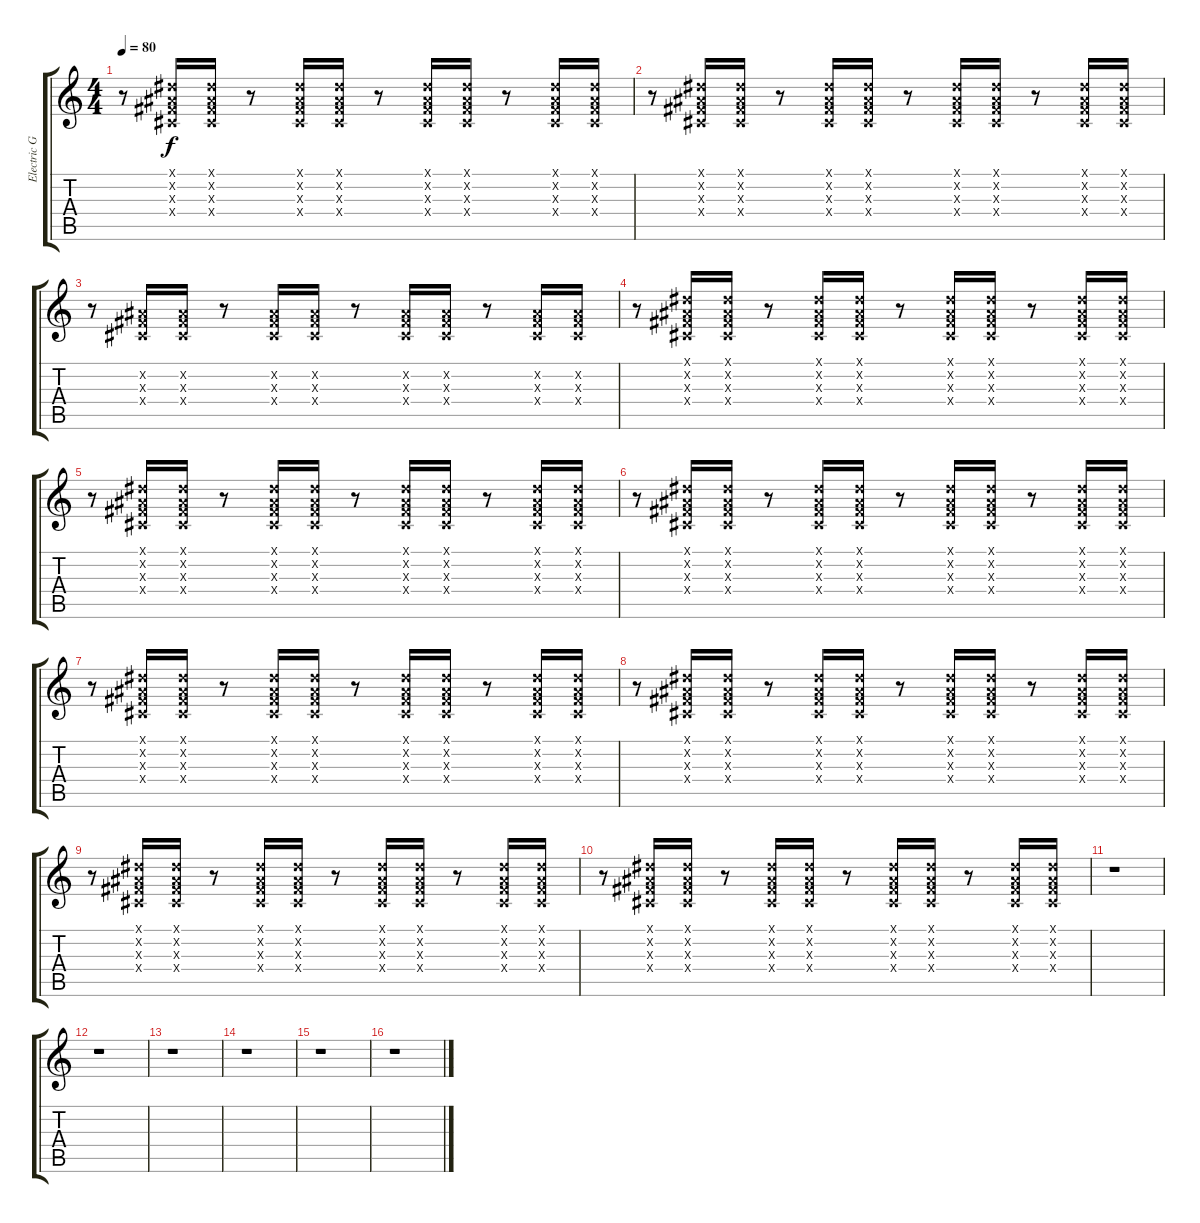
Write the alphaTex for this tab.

\track ("Electric Guitar" "Electric G") {instrument electricguitarclean}
\staff {score tabs}
\tuning (E4 B3 G3 D3 A2 E2) {hide}
\ts (4 4)
\tempo 80
\clef g2
\ks c
r.8{dy f} (-1.1{x} -1.2{x} -1.3{x} -1.4{x}).16 (-1.1{x} -1.2{x} -1.3{x} -1.4{x}).16 r.8 (-1.1{x} -1.2{x} -1.3{x} -1.4{x}).16 (-1.1{x} -1.2{x} -1.3{x} -1.4{x}).16 r.8 (-1.1{x} -1.2{x} -1.3{x} -1.4{x}).16 (-1.1{x} -1.2{x} -1.3{x} -1.4{x}).16 r.8 (-1.1{x} -1.2{x} -1.3{x} -1.4{x}).16 (-1.1{x} -1.2{x} -1.3{x} -1.4{x}).16 |
r.8 (-1.1{x} -1.2{x} -1.3{x} -1.4{x}).16 (-1.1{x} -1.2{x} -1.3{x} -1.4{x}).16 r.8 (-1.1{x} -1.2{x} -1.3{x} -1.4{x}).16 (-1.1{x} -1.2{x} -1.3{x} -1.4{x}).16 r.8 (-1.1{x} -1.2{x} -1.3{x} -1.4{x}).16 (-1.1{x} -1.2{x} -1.3{x} -1.4{x}).16 r.8 (-1.1{x} -1.2{x} -1.3{x} -1.4{x}).16 (-1.1{x} -1.2{x} -1.3{x} -1.4{x}).16 |
r.8 (-1.2{x} -1.3{x} -1.4{x}).16 (-1.2{x} -1.3{x} -1.4{x}).16 r.8 (-1.2{x} -1.3{x} -1.4{x}).16 (-1.2{x} -1.3{x} -1.4{x}).16 r.8 (-1.2{x} -1.3{x} -1.4{x}).16 (-1.2{x} -1.3{x} -1.4{x}).16 r.8 (-1.2{x} -1.3{x} -1.4{x}).16 (-1.2{x} -1.3{x} -1.4{x}).16 |
r.8 (-1.1{x} -1.2{x} -1.3{x} -1.4{x}).16 (-1.1{x} -1.2{x} -1.3{x} -1.4{x}).16 r.8 (-1.1{x} -1.2{x} -1.3{x} -1.4{x}).16 (-1.1{x} -1.2{x} -1.3{x} -1.4{x}).16 r.8 (-1.1{x} -1.2{x} -1.3{x} -1.4{x}).16 (-1.1{x} -1.2{x} -1.3{x} -1.4{x}).16 r.8 (-1.1{x} -1.2{x} -1.3{x} -1.4{x}).16 (-1.1{x} -1.2{x} -1.3{x} -1.4{x}).16 |
r.8 (-1.1{x} -1.2{x} -1.3{x} -1.4{x}).16 (-1.1{x} -1.2{x} -1.3{x} -1.4{x}).16 r.8 (-1.1{x} -1.2{x} -1.3{x} -1.4{x}).16 (-1.1{x} -1.2{x} -1.3{x} -1.4{x}).16 r.8 (-1.1{x} -1.2{x} -1.3{x} -1.4{x}).16 (-1.1{x} -1.2{x} -1.3{x} -1.4{x}).16 r.8 (-1.1{x} -1.2{x} -1.3{x} -1.4{x}).16 (-1.1{x} -1.2{x} -1.3{x} -1.4{x}).16 |
r.8 (-1.1{x} -1.2{x} -1.3{x} -1.4{x}).16 (-1.1{x} -1.2{x} -1.3{x} -1.4{x}).16 r.8 (-1.1{x} -1.2{x} -1.3{x} -1.4{x}).16 (-1.1{x} -1.2{x} -1.3{x} -1.4{x}).16 r.8 (-1.1{x} -1.2{x} -1.3{x} -1.4{x}).16 (-1.1{x} -1.2{x} -1.3{x} -1.4{x}).16 r.8 (-1.1{x} -1.2{x} -1.3{x} -1.4{x}).16 (-1.1{x} -1.2{x} -1.3{x} -1.4{x}).16 |
r.8 (-1.1{x} -1.2{x} -1.3{x} -1.4{x}).16 (-1.1{x} -1.2{x} -1.3{x} -1.4{x}).16 r.8 (-1.1{x} -1.2{x} -1.3{x} -1.4{x}).16 (-1.1{x} -1.2{x} -1.3{x} -1.4{x}).16 r.8 (-1.1{x} -1.2{x} -1.3{x} -1.4{x}).16 (-1.1{x} -1.2{x} -1.3{x} -1.4{x}).16 r.8 (-1.1{x} -1.2{x} -1.3{x} -1.4{x}).16 (-1.1{x} -1.2{x} -1.3{x} -1.4{x}).16 |
r.8 (-1.1{x} -1.2{x} -1.3{x} -1.4{x}).16 (-1.1{x} -1.2{x} -1.3{x} -1.4{x}).16 r.8 (-1.1{x} -1.2{x} -1.3{x} -1.4{x}).16 (-1.1{x} -1.2{x} -1.3{x} -1.4{x}).16 r.8 (-1.1{x} -1.2{x} -1.3{x} -1.4{x}).16 (-1.1{x} -1.2{x} -1.3{x} -1.4{x}).16 r.8 (-1.1{x} -1.2{x} -1.3{x} -1.4{x}).16 (-1.1{x} -1.2{x} -1.3{x} -1.4{x}).16 |
r.8 (-1.1{x} -1.2{x} -1.3{x} -1.4{x}).16 (-1.1{x} -1.2{x} -1.3{x} -1.4{x}).16 r.8 (-1.1{x} -1.2{x} -1.3{x} -1.4{x}).16 (-1.1{x} -1.2{x} -1.3{x} -1.4{x}).16 r.8 (-1.1{x} -1.2{x} -1.3{x} -1.4{x}).16 (-1.1{x} -1.2{x} -1.3{x} -1.4{x}).16 r.8 (-1.1{x} -1.2{x} -1.3{x} -1.4{x}).16 (-1.1{x} -1.2{x} -1.3{x} -1.4{x}).16 |
r.8 (-1.1{x} -1.2{x} -1.3{x} -1.4{x}).16 (-1.1{x} -1.2{x} -1.3{x} -1.4{x}).16 r.8 (-1.1{x} -1.2{x} -1.3{x} -1.4{x}).16 (-1.1{x} -1.2{x} -1.3{x} -1.4{x}).16 r.8 (-1.1{x} -1.2{x} -1.3{x} -1.4{x}).16 (-1.1{x} -1.2{x} -1.3{x} -1.4{x}).16 r.8 (-1.1{x} -1.2{x} -1.3{x} -1.4{x}).16 (-1.1{x} -1.2{x} -1.3{x} -1.4{x}).16 |
r.1 |
r.1 |
r.1 |
r.1 |
r.1 |
r.1
